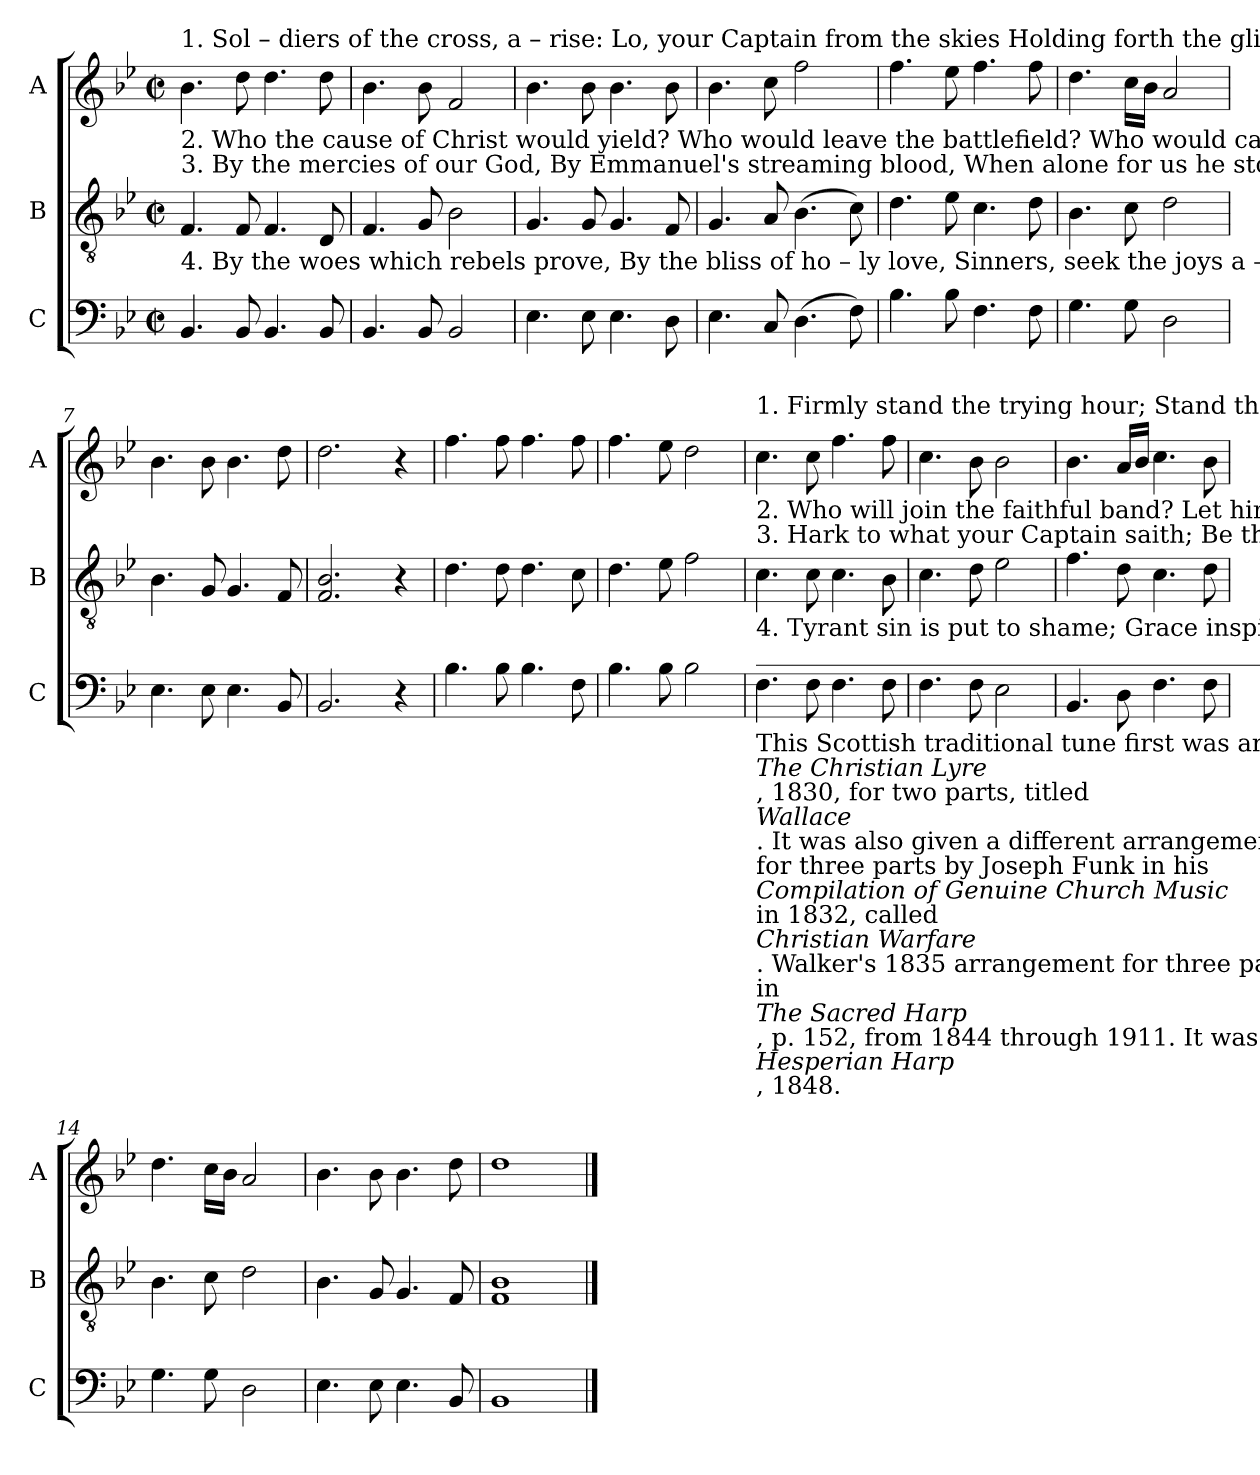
**kern	**kern	**kern
*part3	*part2	*part1
*staff3	*staff2	*staff1
*I"C	*I"B	*I"A
*I'C	*I'B	*I'A
*clefF4	*clefGv2	*clefG2
*k[b-e-]	*k[b-e-]	*k[b-e-]
*M2/2	*M2/2	*M2/2
*met(c|)	*met(c|)	*met(c|)
*MM150	*MM150	*MM150
=1	=1	=1
!	!	!LO:TX:a:t=1.  Sol – diers  of  the cross,  a – rise&colon;   Lo,   your  Captain  from  the  skies       Holding forth the glittering prize,   Calls to  vic  –  to  –  ry&colon;     Fear not, though the battle lower;
!	!	!LO:TX:b:t=2. Who the cause of Christ would yield?  Who would leave the battlefield?      Who would cast away his shield?    Let  him  base – ly   go&colon;      Who for Zion's King will stand?
!	!LO:TX:a:t=3. By  the  mercies   of   our   God,     By Emmanuel's streaming blood,         When  alone  for   us  he   stood,   Ne'er  give  up  the   strife&colon;       Ev – er,  to    the  latest  breath,	!
!	!LO:TX:b:t=4. By the woes which rebels prove,      By  the  bliss  of   ho – ly     love,          Sinners,  seek  the  joys  a – bove;   Sin – ners,  turn  and  live&colon;   Here is freedom worth the name;	!
4.BB-!/	4.F!/	4.b-!\
8BB-!/	8F!/	8dd!\
4.BB-!/	4.F!/	4.dd!\
8BB-!/	8D!/	8dd!\
=2	=2	=2
4.BB-!/	4.F!/	4.b-!\
8BB-!/	8G!/	8b-!\
2BB-!/	2B-!\	2f!/
=3	=3	=3
4.E-!\	4.G!/	4.b-!\
8E-!\	8G!/	8b-!\
4.E-!\	4.G!/	4.b-!\
8D!\	8F!/	8b-!\
=4	=4	=4
4.E-!\	4.G!/	4.b-!\
8C!/	8A!/	8cc!\
(4.D!\	(4.B-!\	2ff!\
8F!\)	8c!\)	.
=5	=5	=5
4.B-!\	4.d!\	4.ff!\
8B-!\	8e-!\	8ee-!\
4.F!\	4.c!\	4.ff!\
8F!\	8d!\	8ff!\
=6	=6	=6
4.G!\	4.B-!\	4.dd!\
8G!\	8c!\	16cc!\LL
.	.	16b-!\JJ
2D!\	2d!\	2a!/
=7	=7	=7
4.E-!\	4.B-!\	4.b-!\
8E-!\	8G!/	8b-!\
4.E-!\	4.G!/	4.b-!\
8BB-!/	8F!/	8dd!\
=8	=8	=8
2.BB-!/	2.F!/ 2.B-!/	2.dd!\
4r	4r	4r
=9	=9	=9
4.B-!\	4.d!\	4.ff!\
8B-!\	8d!\	8ff!\
4.B-!\	4.d!\	4.ff!\
8F!\	8c!\	8ff!\
=10	=10	=10
4.B-!\	4.d!\	4.ff!\
8B-!\	8e-!\	8ee-!\
2B-!\	2f!\	2dd!\
=11	=11	=11
!	!	!LO:TX:a:t=1. Firmly stand the trying hour;  Stand  the  tempter's  utmost   power,   Spurn his sla – ve  –  ry.
!	!	!LO:TX:b:t=2. Who will join the faithful band? Let him come with heart and hand,  Let  him  face  the   foe.
!	!LO:TX:a:t=3. Hark to what your Captain saith;  Be thou faithful  un – to  death;   Take  the  crown  of   life.	!
!	!LO:TX:b:t=4. Tyrant  sin  is  put  to  shame;  Grace inspires  the hallowed flame;   God  the  crown will give.	!
!LO:TX:a:t=___________________________________________________________________________________________________________________________________________	!	!
!LO:TX:b:t=This Scottish traditional tune first was arranged by Joshua Leavitt in	!	!
!LO:TX:b:i:t=The Christian Lyre	!	!
!LO:TX:b:t=, 1830, for two parts, titled	!	!
!LO:TX:b:i:t=Wallace	!	!
!LO:TX:b:t=. It was also given a different arrangement	!	!
!LO:TX:b:t=for three parts by Joseph Funk in his	!	!
!LO:TX:b:i:t=Compilation of Genuine Church Music	!	!
!LO:TX:b:t=in 1832, called	!	!
!LO:TX:b:i:t=Christian Warfare	!	!
!LO:TX:b:t=. Walker's 1835 arrangement for three parts was included	!	!
!LO:TX:b:t=in	!	!
!LO:TX:b:i:t=The Sacred Harp	!	!
!LO:TX:b:t=, p. 152, from 1844 through 1911. It was also arranged by William Hauser in his	!	!
!LO:TX:b:i:t=Hesperian Harp	!	!
!LO:TX:b:t=, 1848.	!	!
4.F!\	4.c!\	4.cc!\
8F!\	8c!\	8cc!\
4.F!\	4.c!\	4.ff!\
8F!\	8B-!\	8ff!\
=12	=12	=12
4.F!\	4.c!\	4.cc!\
8F!\	8d!\	8b-!\
2E-!\	2e-!\	2b-!\
=13	=13	=13
4.BB-!/	4.f!\	4.b-!\
8D!\	8d!\	16a!/LL
.	.	16b-!/JJ
4.F!\	4.c!\	4.cc!\
8F!\	8d!\	8b-!\
=14	=14	=14
4.G!\	4.B-!\	4.dd!\
8G!\	8c!\	16cc!\LL
.	.	16b-!\JJ
2D!\	2d!\	2a!/
=15	=15	=15
4.E-!\	4.B-!\	4.b-!\
8E-!\	8G!/	8b-!\
4.E-!\	4.G!/	4.b-!\
8BB-!/	8F!/	8dd!\
=16	=16	=16
1BB-!	1F! 1B-!	1dd!
==	==	==
*-	*-	*-
